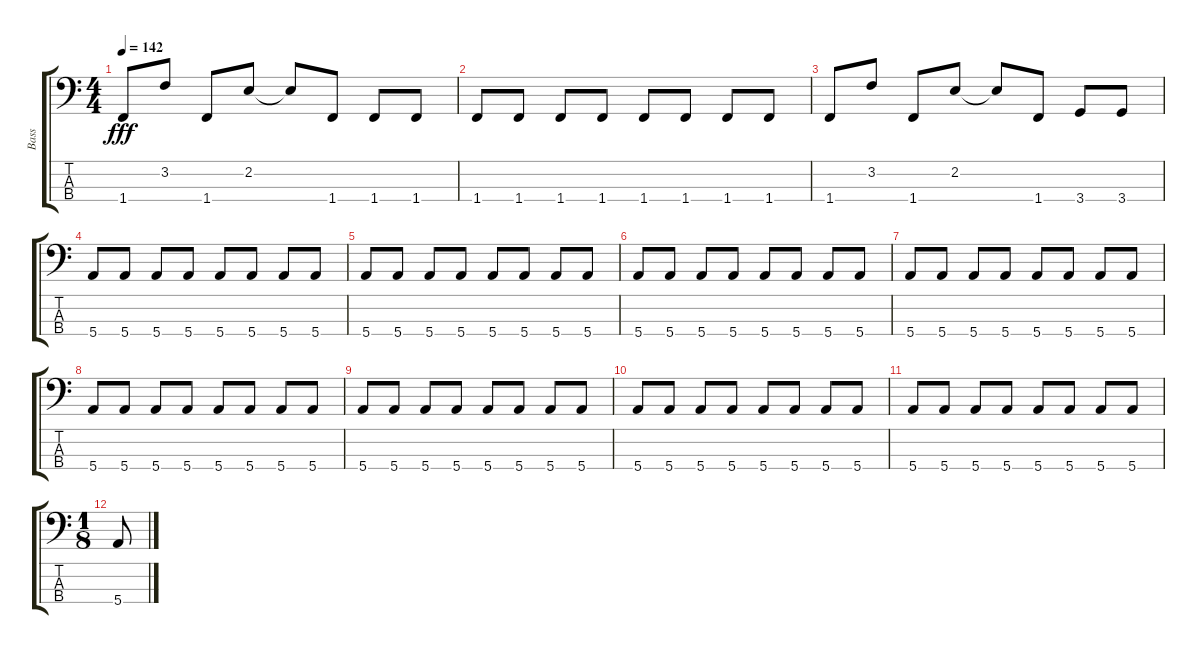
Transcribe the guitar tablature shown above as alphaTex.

\track ("Bass" "Bass") {instrument electricbasspick}
\staff {score tabs}
\tuning (G2 D2 A1 E1) {hide}
\ts (4 4)
\tempo 142
\clef f4
\ks c
1.4.8{dy fff} 3.2.8 1.4.8 2.2.8 2.2{t}.8 1.4.8 1.4.8 1.4.8 |
1.4.8 1.4.8 1.4.8 1.4.8 1.4.8 1.4.8 1.4.8 1.4.8 |
1.4.8 3.2.8 1.4.8 2.2.8 2.2{t}.8 1.4.8 3.4.8 3.4.8 |
5.4.8 5.4.8 5.4.8 5.4.8 5.4.8 5.4.8 5.4.8 5.4.8 |
5.4.8 5.4.8 5.4.8 5.4.8 5.4.8 5.4.8 5.4.8 5.4.8 |
5.4.8 5.4.8 5.4.8 5.4.8 5.4.8 5.4.8 5.4.8 5.4.8 |
5.4.8 5.4.8 5.4.8 5.4.8 5.4.8 5.4.8 5.4.8 5.4.8 |
5.4.8 5.4.8 5.4.8 5.4.8 5.4.8 5.4.8 5.4.8 5.4.8 |
5.4.8 5.4.8 5.4.8 5.4.8 5.4.8 5.4.8 5.4.8 5.4.8 |
5.4.8 5.4.8 5.4.8 5.4.8 5.4.8 5.4.8 5.4.8 5.4.8 |
5.4.8 5.4.8 5.4.8 5.4.8 5.4.8 5.4.8 5.4.8 5.4.8 |
\ts (1 8)
5.4.8
